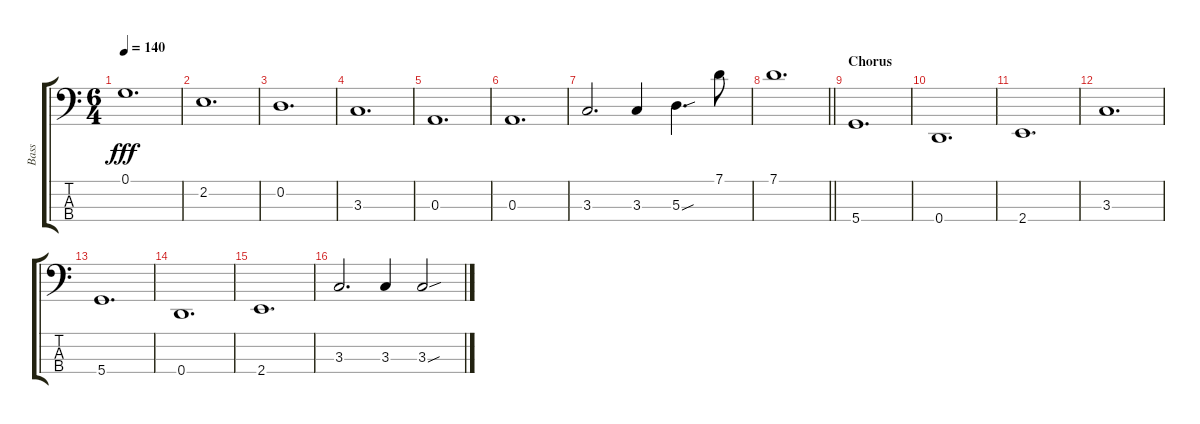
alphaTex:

\track ("Bass" "Bass") {instrument electricbassfinger}
\staff {score tabs}
\tuning (G2 D2 A1 D1) {hide}
\ts (6 4)
\tempo 140
\clef f4
\ks c
0.1.1{d dy fff} |
2.2.1{d} |
0.2.1{d} |
3.3.1{d} |
0.3.1{d} |
0.3.1{d} |
3.3.2{d} 3.3.4 5.3{sou}.4{d} 7.1.8 |
\barLineRight lightlight
7.1.1{d} |
\section ("" "Chorus")
5.4.1{d} |
0.4.1{d} |
2.4.1{d} |
3.3.1{d} |
5.4.1{d} |
0.4.1{d} |
2.4.1{d} |
3.3.2{d} 3.3.4 3.3{sou}.2
